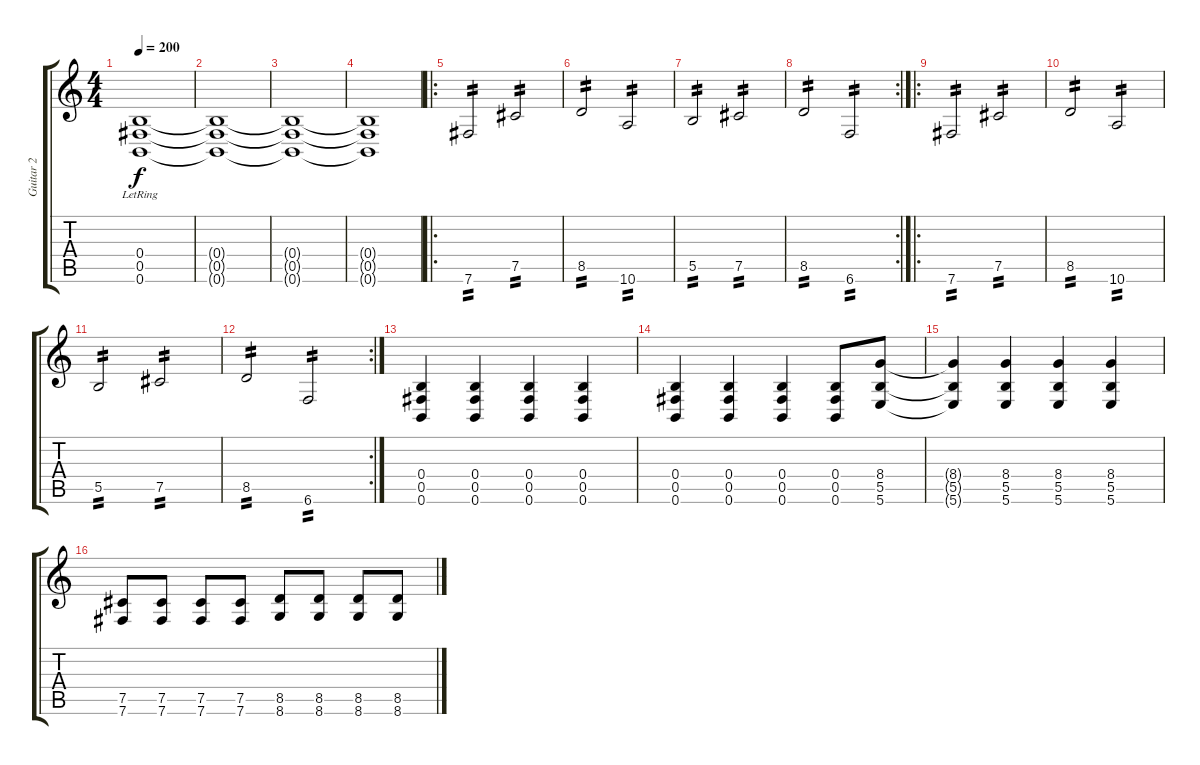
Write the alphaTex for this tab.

\track ("Guitar 2" "Guitar 2") {instrument overdrivenguitar}
\staff {score tabs}
\tuning (Db4 Ab3 E3 B2 Gb2 B1) {hide}
\ts (4 4)
\tempo 200
\clef g2
\ks c
(0.4 0.5{lr} 0.6{lr}).1{dy f} |
(0.4{t} 0.5{t} 0.6{t}).1 |
(0.4{t} 0.5{t} 0.6{t}).1 |
(0.4{t} 0.5{t} 0.6{t}).1 |
\ro
7.6.2{tp 2} 7.5.2{tp 2} |
8.5.2{tp 2} 10.6.2{tp 2} |
5.5.2{tp 2} 7.5.2{tp 2} |
\rc 2
8.5.2{tp 2} 6.6.2{tp 2} |
\ro
7.6.2{tp 2} 7.5.2{tp 2} |
8.5.2{tp 2} 10.6.2{tp 2} |
5.5.2{tp 2} 7.5.2{tp 2} |
\rc 2
8.5.2{tp 2} 6.6.2{tp 2} |
(0.4 0.5 0.6).4 (0.4 0.5 0.6).4 (0.4 0.5 0.6).4 (0.4 0.5 0.6).4 |
(0.4 0.5 0.6).4 (0.4 0.5 0.6).4 (0.4 0.5 0.6).4 (0.4 0.5 0.6).8 (8.4 5.5 5.6).8 |
(8.4{t} 5.5{t} 5.6{t}).4 (8.4 5.5 5.6).4 (8.4 5.5 5.6).4 (8.4 5.5 5.6).4 |
(7.5 7.6).8 (7.5 7.6).8 (7.5 7.6).8 (7.5 7.6).8 (8.5 8.6).8 (8.5 8.6).8 (8.5 8.6).8 (8.5 8.6).8
